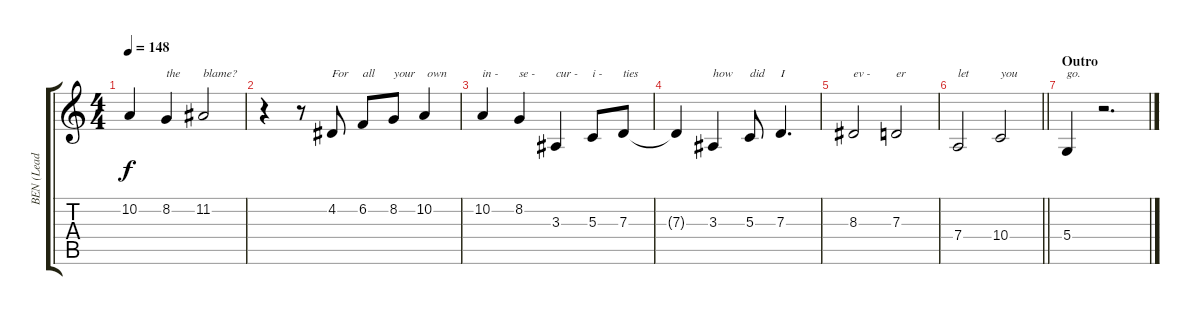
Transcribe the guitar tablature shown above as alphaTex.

\track ("BEN (Lead Voice)" "BEN (Lead ") {instrument altosax}
\staff {score tabs}
\tuning (E4 B3 G3 D3 A2 E2) {hide}
\ts (4 4)
\tempo 148
\clef g2
\ks c
10.2{t}.4{dy f} 8.2.4{txt "the"} 11.2.2{txt "blame?"} |
r.4 r.8 4.2.8{txt "For "} 6.2.8{txt "all"} 8.2.8{txt "your"} 10.2.4{txt " own"} |
10.2.4{txt "in -"} 8.2.4{txt "se -"} 3.3.4{txt "cur -"} 5.3.8{txt "i -"} 7.3.8{txt "ties"} |
7.3{t}.4 3.3.4{txt "how"} 5.3.8{txt "did"} 7.3.4{d txt "I"} |
8.3.2{txt "ev -"} 7.3.2{txt "er"} |
\barLineRight lightlight
7.4.2{txt "let"} 10.4.2{txt "you"} |
\section ("" "Outro")
5.4.4{txt "go."} r.2{d}
